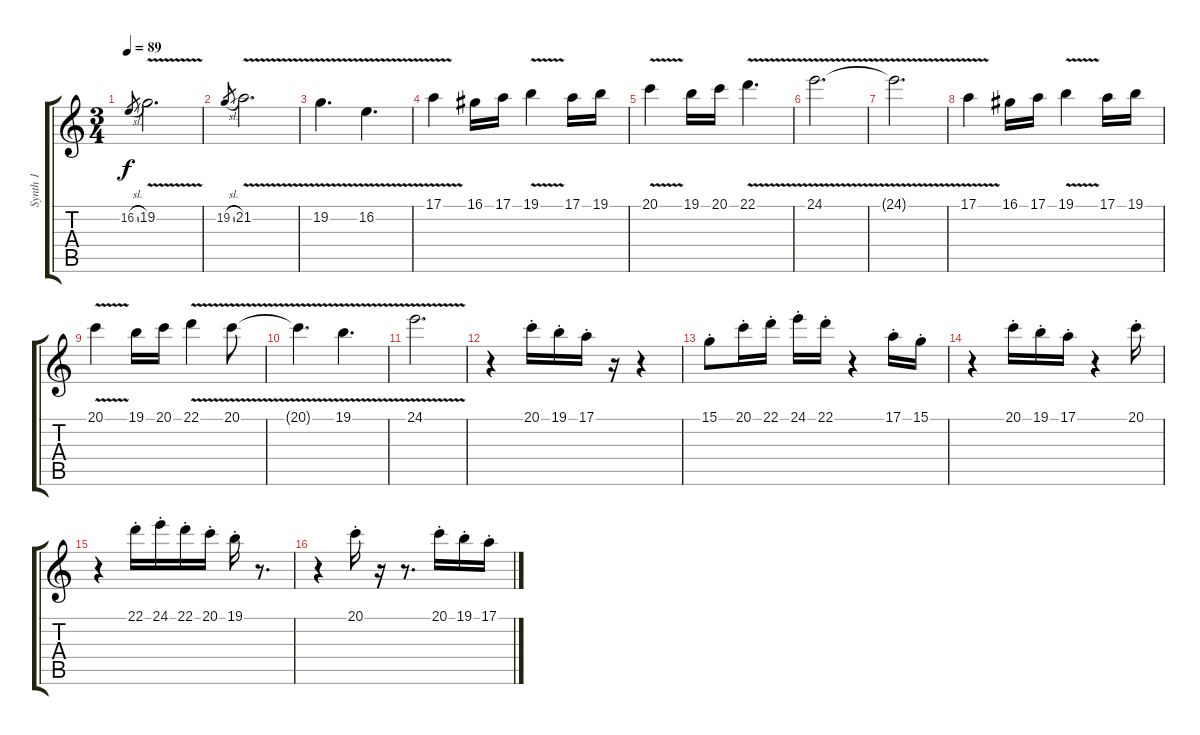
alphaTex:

\track ("Synth 1 " "Synth 1 ") {instrument choiraahs}
\staff {score tabs}
\tuning (E4 C4 G3 C3 G2 C2) {hide}
\ts (3 4)
\tempo 89
\clef g2
\ks c
16.2{sl}.8{gr dy f} 19.2{v}.2{d} |
19.2{sl}.8{gr} 21.2{v}.2{d} |
19.2{v}.4{d} 16.2{v}.4{d} |
17.1{v}.4 16.1.16 17.1.16 19.1{v}.4 17.1.16 19.1.16 |
20.1{v}.4 19.1.16 20.1.16 22.1{v}.4{d} |
24.1{v}.2{d} |
24.1{v t}.2{d} |
17.1{v}.4 16.1.16 17.1.16 19.1{v}.4 17.1.16 19.1.16 |
20.1{v}.4 19.1.16 20.1.16 22.1{v}.4 20.1{v}.8 |
20.1{v t}.4{d} 19.1{v}.4{d} |
24.1{v}.2{d} |
r.4 20.1{st}.16 19.1{st}.16 17.1{st}.16 r.16 r.4 |
15.1{st}.8 20.1{st}.16 22.1{st}.16 24.1{st}.16 22.1{st}.16 r.4 17.1{st}.16 15.1{st}.16 |
r.4 20.1{st}.16 19.1{st}.16 17.1{st}.16 r.4 20.1{st}.16 |
r.4 22.1{st}.16 24.1{st}.16 22.1{st}.16 20.1{st}.16 19.1{st}.16 r.8{d} |
r.4 20.1{st}.16 r.16 r.8{d} 20.1{st}.16 19.1{st}.16 17.1{st}.16
